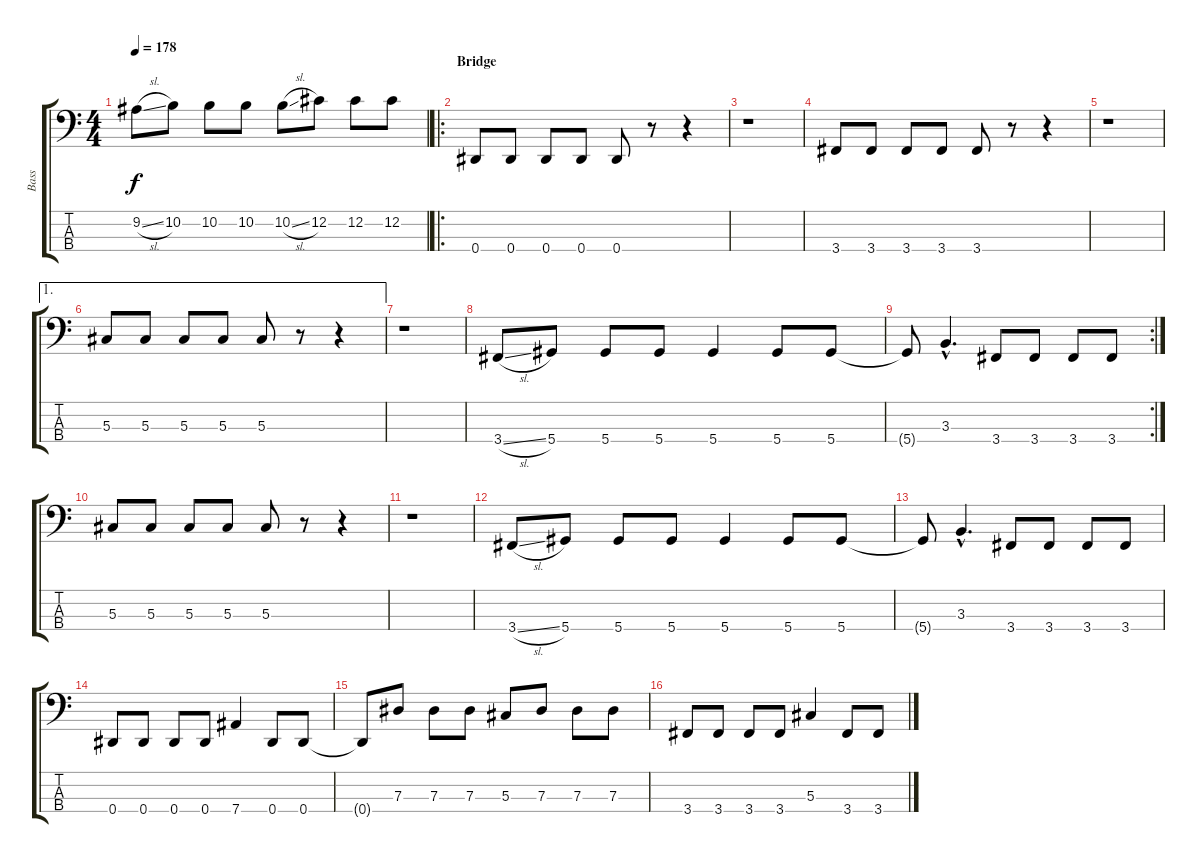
\track ("Bass" "Bass") {instrument electricbasspick}
\staff {score tabs}
\tuning (Gb2 Db2 Ab1 Eb1) {hide}
\ts (4 4)
\tempo 178
\clef f4
\ks c
9.2{sl}.8{dy f} 10.2.8 10.2.8 10.2.8 10.2{sl}.8 12.2.8 12.2.8 12.2.8 |
\ro
\section ("" "Bridge")
0.4.8 0.4.8 0.4.8 0.4.8 0.4.8 r.8 r.4 |
r.1 |
3.4.8 3.4.8 3.4.8 3.4.8 3.4.8 r.8 r.4 |
r.1 |
\ae 1
5.3.8 5.3.8 5.3.8 5.3.8 5.3.8 r.8 r.4 |
r.1 |
3.4{sl}.8 5.4.8 5.4.8 5.4.8 5.4.4 5.4.8 5.4.8 |
\rc 2
5.4{t}.8 3.3{hac}.4{d} 3.4.8 3.4.8 3.4.8 3.4.8 |
5.3.8 5.3.8 5.3.8 5.3.8 5.3.8 r.8 r.4 |
r.1 |
3.4{sl}.8 5.4.8 5.4.8 5.4.8 5.4.4 5.4.8 5.4.8 |
5.4{t}.8 3.3{hac}.4{d} 3.4.8 3.4.8 3.4.8 3.4.8 |
0.4.8 0.4.8 0.4.8 0.4.8 7.4.4 0.4.8 0.4.8 |
0.4{t}.8 7.3.8 7.3.8 7.3.8 5.3.8 7.3.8 7.3.8 7.3.8 |
3.4.8 3.4.8 3.4.8 3.4.8 5.3.4 3.4.8 3.4.8
